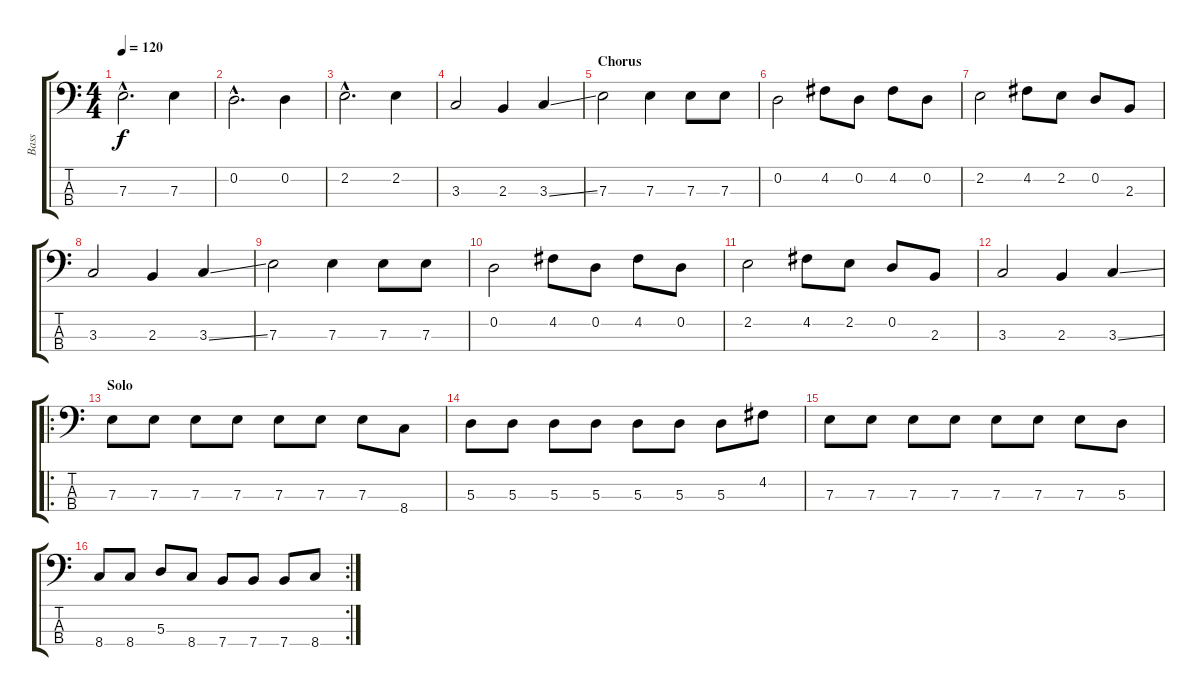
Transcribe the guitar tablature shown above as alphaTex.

\track ("Bass" "Bass") {instrument electricbassfinger}
\staff {score tabs}
\tuning (G2 D2 A1 E1) {hide}
\ts (4 4)
\tempo 120
\clef f4
\ks c
7.3{hac}.2{d dy f} 7.3.4 |
0.2{hac}.2{d} 0.2.4 |
2.2{hac}.2{d} 2.2.4 |
3.3.2 2.3.4 3.3{ss}.4 |
\section ("" "Chorus")
7.3.2 7.3.4 7.3.8 7.3.8 |
0.2.2 4.2.8 0.2.8 4.2.8 0.2.8 |
2.2.2 4.2.8 2.2.8 0.2.8 2.3.8 |
3.3.2 2.3.4 3.3{ss}.4 |
7.3.2 7.3.4 7.3.8 7.3.8 |
0.2.2 4.2.8 0.2.8 4.2.8 0.2.8 |
2.2.2 4.2.8 2.2.8 0.2.8 2.3.8 |
3.3.2 2.3.4 3.3{ss}.4 |
\ro
\section ("" "Solo")
7.3.8 7.3.8 7.3.8 7.3.8 7.3.8 7.3.8 7.3.8 8.4.8 |
5.3.8 5.3.8 5.3.8 5.3.8 5.3.8 5.3.8 5.3.8 4.2.8 |
7.3.8 7.3.8 7.3.8 7.3.8 7.3.8 7.3.8 7.3.8 5.3.8 |
\rc 2
8.4.8 8.4.8 5.3.8 8.4.8 7.4.8 7.4.8 7.4.8 8.4.8
